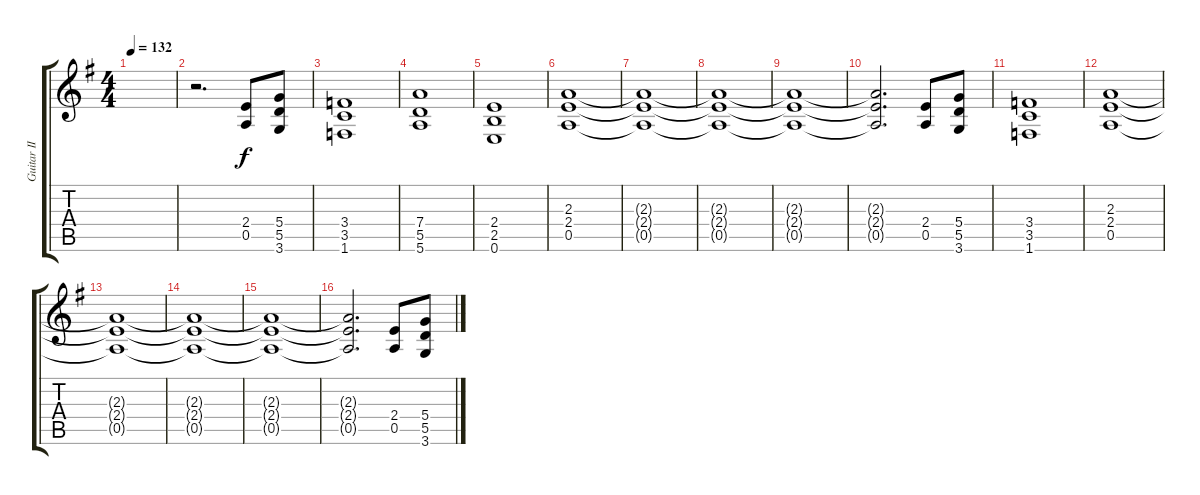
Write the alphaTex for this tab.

\track ("Guitar II - Ad Sluijter" "Guitar II ") {instrument distortionguitar}
\staff {score tabs}
\tuning (E4 B3 G3 D3 A2 E2) {hide}
\ts (4 4)
\tempo 132
\clef g2
\ks g
|
r.2{d} (2.4 0.5).8 (5.4 5.5 3.6).8 |
(3.4 3.5 1.6).1 |
(7.4 5.5 5.6).1 |
(2.4 2.5 0.6).1 |
(2.3 2.4 0.5).1 |
(2.3{t} 2.4{t} 0.5{t}).1 |
(2.3{t} 2.4{t} 0.5{t}).1 |
(2.3{t} 2.4{t} 0.5{t}).1 |
(2.3{t} 2.4{t} 0.5{t}).2{d} (2.4 0.5).8 (5.4 5.5 3.6).8 |
(3.4 3.5 1.6).1 |
(2.3 2.4 0.5).1 |
(2.3{t} 2.4{t} 0.5{t}).1 |
(2.3{t} 2.4{t} 0.5{t}).1 |
(2.3{t} 2.4{t} 0.5{t}).1 |
(2.3{t} 2.4{t} 0.5{t}).2{d} (2.4 0.5).8 (5.4 5.5 3.6).8
